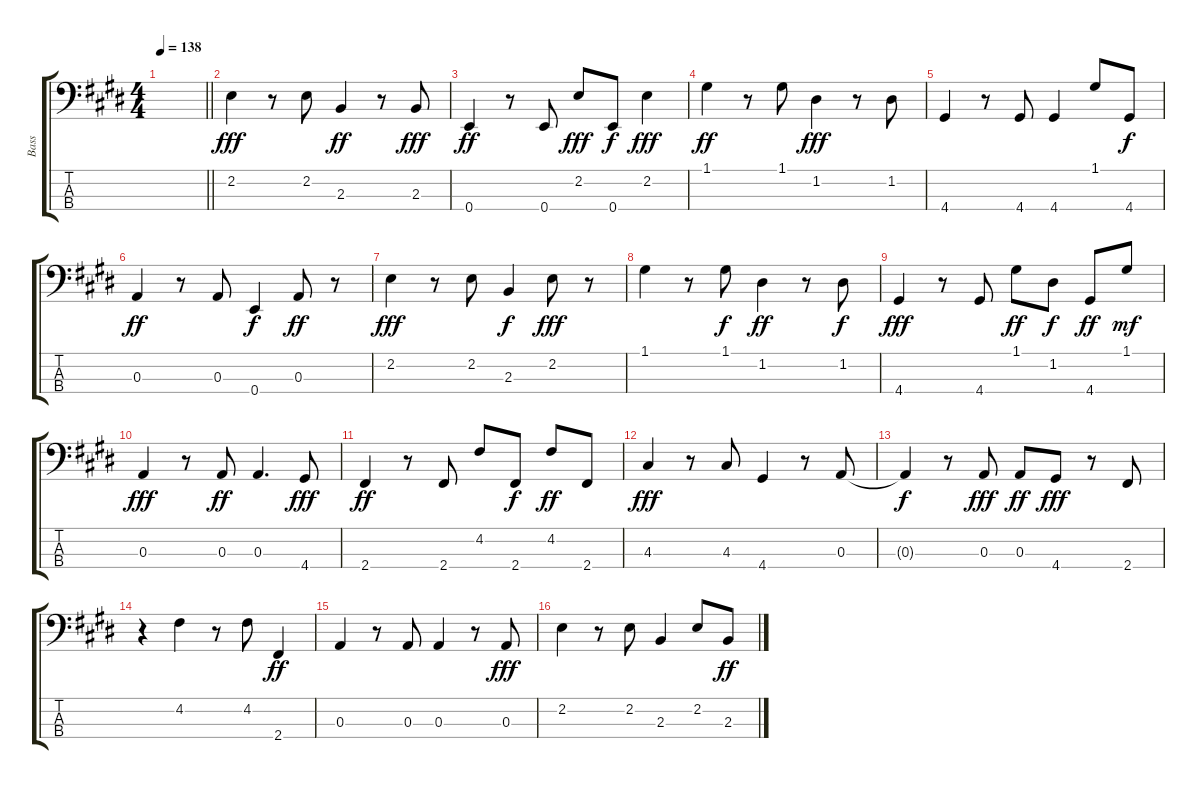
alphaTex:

\track ("Bass" "Bass") {instrument electricbassfinger}
\staff {score tabs}
\tuning (G2 D2 A1 E1) {hide}
\ts (4 4)
\tempo 138
\clef f4
\barLineRight lightlight
\ks e
|
2.2.4{dy fff} r.8 2.2.8 2.3.4{dy ff} r.8 2.3.8{dy fff} |
0.4.4{dy ff} r.8 0.4.8 2.2.8{dy fff} 0.4.8{dy f} 2.2.4{dy fff} |
1.1.4{dy ff} r.8 1.1.8 1.2.4{dy fff} r.8 1.2.8 |
4.4.4 r.8 4.4.8 4.4.4 1.1.8 4.4.8{dy f} |
0.3.4{dy ff} r.8 0.3.8 0.4.4{dy f} 0.3.8{dy ff} r.8 |
2.2.4{dy fff} r.8 2.2.8 2.3.4{dy f} 2.2.8{dy fff} r.8 |
1.1.4 r.8 1.1.8{dy f} 1.2.4{dy ff} r.8 1.2.8{dy f} |
4.4.4{dy fff} r.8 4.4.8 1.1.8{dy ff} 1.2.8{dy f} 4.4.8{dy ff} 1.1.8{dy mf} |
0.3.4{dy fff} r.8 0.3.8{dy ff} 0.3.4{d} 4.4.8{dy fff} |
2.4.4{dy ff} r.8 2.4.8 4.2.8 2.4.8{dy f} 4.2.8{dy ff} 2.4.8 |
4.3.4{dy fff} r.8 4.3.8 4.4.4 r.8 0.3.8 |
0.3{t}.4{dy f} r.8 0.3.8{dy fff} 0.3.8{dy ff} 4.4.8{dy fff} r.8 2.4.8 |
r.4 4.2.4 r.8 4.2.8 2.4.4{dy ff} |
0.3.4 r.8 0.3.8 0.3.4 r.8 0.3.8{dy fff} |
2.2.4 r.8 2.2.8 2.3.4 2.2.8 2.3.8{dy ff}
